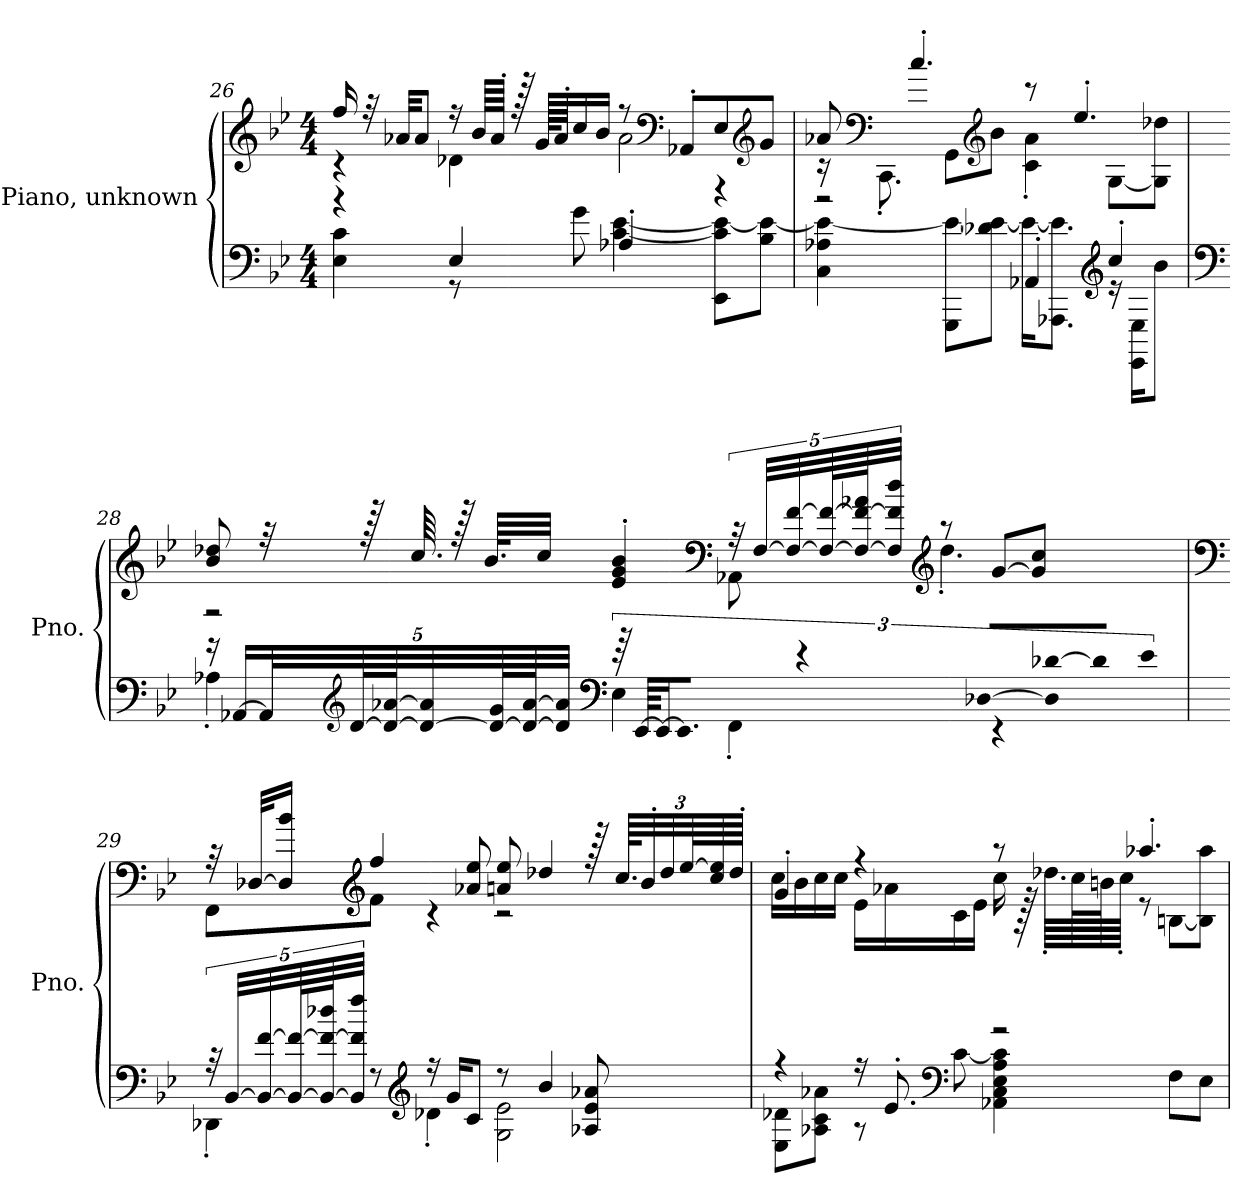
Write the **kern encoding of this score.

**kern	**kern
*part1	*part1
*staff2	*staff1
*I"Piano, unknown	*
*I'Pno.	*
!!LO:LB:g=z
*clefF4	*clefG2
*k[b-e-]	*k[b-e-]
*M4/4	*M4/4
=26	=26
*^	*^
4r	4E-\ 4c\	16ff/	4r
.	.	32r	.
.	.	32a-X/KKL	.
.	.	8a-/J	.
4E-/	8r	16r	4d-X\
.	.	64b-/LLLL	.
.	.	64a-'/JJJJ	.
.	.	128r	.
.	.	128g/KLLLL	.
.	.	64a-'/JJ	.
.	8g\	16cc/	.
.	.	16b-/JJ	.
4A-X'/	[4c\ [4e-\	8r	2a-\
*	*	*clefF4	*
.	.	8AA-X'/L	.
4r	8EE-\ 8c\] 8e-\_L	8E-/	.
*	*	*clefG2	*
.	8B-\ 8e-\_J	8g/J	.
=27	=27	=27	=27
2r	4C\ 4A-X\ 4e-\_	8a-X/	16r
*	*	*clefF4	*
.	.	.	8.CC'\
.	.	4.cc'/	.
.	8GGG\ 8e-\_L	.	8GG\L
*	*	*clefG2	*
.	8d-X\ 8e-\_J	.	8b-\J
4AA-X'/	16e-\KL_	8r	4c\' 4a-\'
.	8.AAA-X\ 8.e-\]J	.	.
.	.	4.ee-'/	.
*clefG2	*	*	*
4cc'/	16r	.	[8G\L
.	16EE-\ 16E-\KL	.	.
.	8b-\J	.	8G\] 8dd-X\J
!!LO:LB:g=z	!!
=28	=28	=28	=28
*clefF4	*	*	*
16r	4A-X'\	8b-/ 8dd-X/	2r
[16AA-X/LL	.	.	.
*Xbrackettup	*	*	*
40AA-/L]	.	32r	.
*clefG2	*	*	*
[80d/L	.	.	.
.	.	128r	.
80d/_ [80a-X/J	.	.	.
.	.	64.cc/	.
40d/_ 40a-/]	.	.	.
.	.	128r	.
.	.	64.b-/KLLL	.
80d/_ 80g/L	.	.	.
80d/_ [80a-/J	.	.	.
.	.	32cc/JJJ	.
40d/] 40a-/]JJJ	.	.	.
*clefF4	*	*	*
*brackettup	*	*	*
96r	4E-\	4e-/' 4g/' 4b-/'	.
[96EE-/KKLL	.	.	.
24EE-/J_	.	.	.
8.EE-/J]	.	.	.
*	*	*clefF4	*
32r	4FF'\	40r	8AA-X\
.	.	[40F/LLL	.
[32D-X/KLL	.	.	.
.	.	40F/_ [40f/	.
16D-/] [16d-X/J	.	.	.
.	.	80F/_ 80f/_L	.
.	.	80F/_ 80f/_ 80a-X/J	.
.	.	40F/] 40f/] 40dd-/JJJ	.
*	*	*clefG2	*
8d-/J]	.	8r	4.dd-'\
4e-/	4r	[8g/L	.
.	.	8g/] 8cc/J	.
!!LO:PB:g=z	!!
=29	=29	=29	=29
*	*	*clefF4	*
40r	4DD-X'\	32r	8FF\L
[40BB-/LLL	.	.	.
.	.	[32D-X/KLL	.
40BB-/_ [40f/	.	.	.
.	.	16D-/] 16b-/JJ	.
80BB-/_ 80f/_L	.	.	.
80BB-/_ 80f/_ 80dd-X/J	.	.	.
40BB-/] 40f/] 40ff/JJJ	.	.	.
*	*	*clefG2	*
8r	.	4ff/	8f\J
*clefG2	*	*	*
16r	4d-X'\	.	4r
16g/KL	.	.	.
8c/J	.	8a-X/ 8ee-/	.
8r	2G\ 2e-\	8an/ 8ee-/	2r
4b-/	.	4dd-X/	.
8A-X/ 8e-/ 8a-X/	.	128r	.
.	.	64.cc/KLLL	.
.	.	32b-'/	.
*	*	*Xbrackettup	*
.	.	48dd-/	.
.	.	[96ee-/L	.
.	.	64cc/ 64ee-/]	.
.	.	64dd-'/JJJJ	.
!!LO:LB:g=z	!!
=30	=30	=30	=30
4r	8E-\ 8d-X\L	4g'/	16cc\LL
.	.	.	16b-\
.	8A-X\ 8c\ 8a-X\J	.	16cc\
.	.	.	16cc\JJ
16r	8r	4r	16e-\LL
8.e-'/	.	.	16a-X\
*clefF4	*	*	*
.	[8c\	.	16c\
.	.	.	16e-\JJ
2r	4AA-X\ 4C\ 4E-\ 4A-\ 4c\]	8r	16cc\
.	.	.	128r
.	.	.	64.dd-X'\LLLL
.	.	.	128cc\L
.	.	.	128bn\J
.	.	.	64cc'\JJJJ
.	.	4.aa-X'/	8r
.	8F\L	.	[8Bn\L
.	8E-\J	.	8B\] 8aa-\J
*v	*v	*	*
*	*v	*v
=	=
*-	*-
